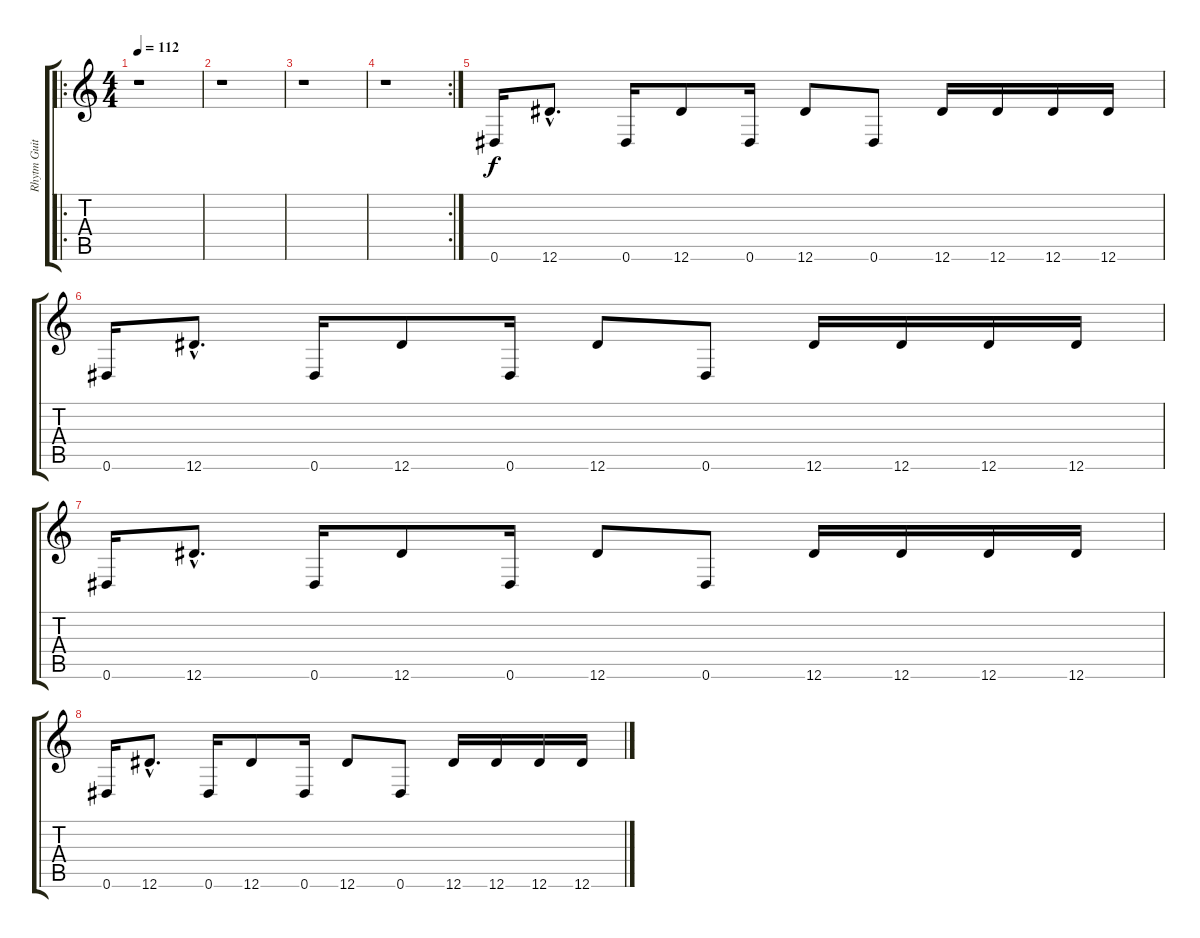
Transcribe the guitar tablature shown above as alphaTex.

\track ("Rhytm Guitar" "Rhytm Guit") {instrument distortionguitar}
\staff {score tabs}
\tuning (Eb4 Bb3 Gb3 Db3 Ab2 Eb2) {hide}
\ro
\ts (4 4)
\tempo 112
\clef g2
\ks c
r.1{dy f} |
r.1 |
r.1 |
\rc 2
r.1 |
0.6.16 12.6{hac}.8{d} 0.6.16 12.6.8 0.6.16 12.6.8 0.6.8 12.6.16 12.6.16 12.6.16 12.6.16 |
0.6.16 12.6{hac}.8{d} 0.6.16 12.6.8 0.6.16 12.6.8 0.6.8 12.6.16 12.6.16 12.6.16 12.6.16 |
0.6.16 12.6{hac}.8{d} 0.6.16 12.6.8 0.6.16 12.6.8 0.6.8 12.6.16 12.6.16 12.6.16 12.6.16 |
0.6.16 12.6{hac}.8{d} 0.6.16 12.6.8 0.6.16 12.6.8 0.6.8 12.6.16 12.6.16 12.6.16 12.6.16
